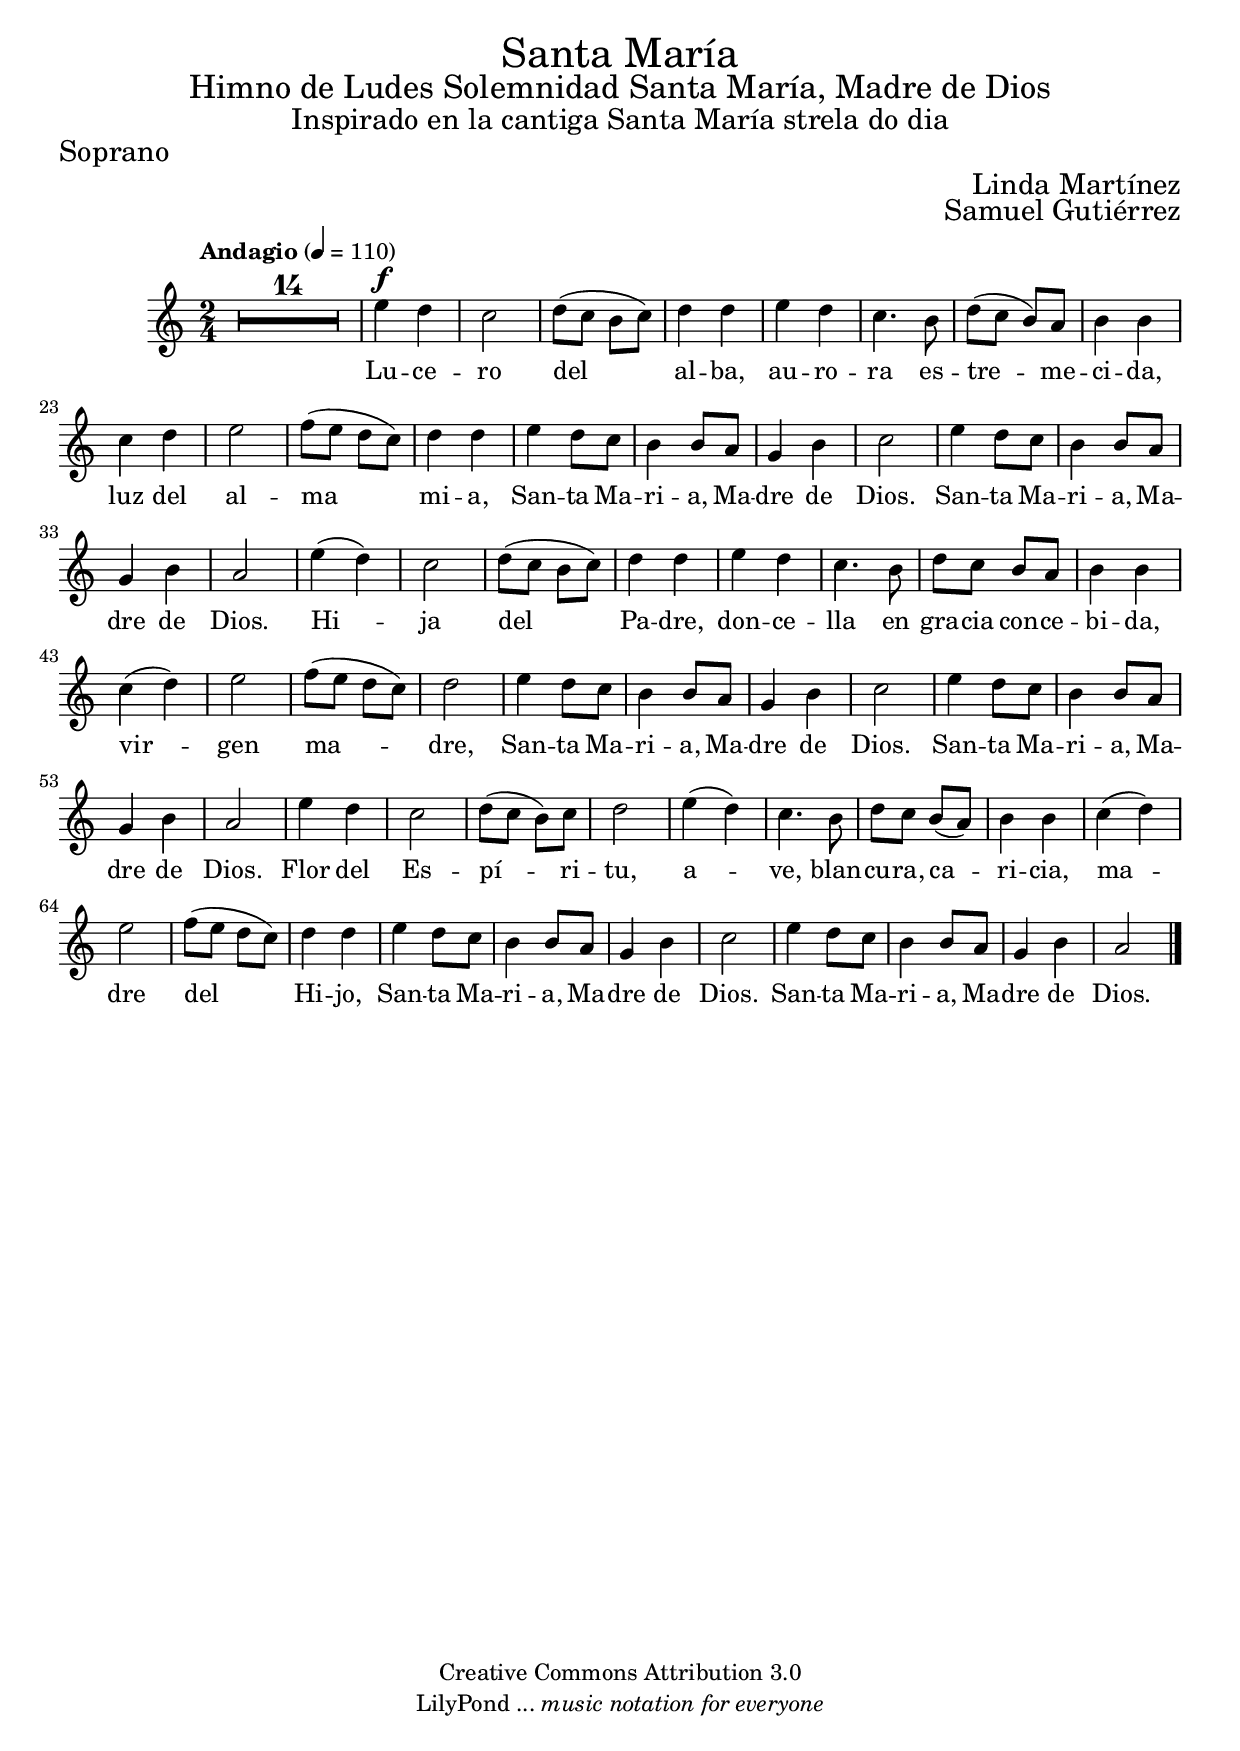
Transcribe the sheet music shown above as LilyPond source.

% Titulo de la pieza - Soprano
% by serachsam

\language "espanol"
\version "2.23.2"

% --- Global parameters
%particle = 0
%jump = \break
%time = 4

% --- Includes
\include "global.ily"
soprano = \relative do'' {
  \compressEmptyMeasures
  \dynamicUp
  R2*14
  mi4\f re
  do2
  re8( do si do)
  re4 re4
  mi4 re
  do4. si8
  re( do si) la
  si4 si4
  do4 re
  mi2
  fa8( mi re do)
  re4 re

  mi4 re8 do
  si4 si8 la8
  sol4 si4
  do2
  mi4 re8 do
  si4 si8 la8
  sol4 si4
  la2

  mi'4( re)
  do2
  re8( do si do)
  re4 re4
  mi4 re
  do4. si8
  re do si la
  si4 si4
  do4( re)
  mi2
  fa8( mi re do)
  re2

  mi4 re8 do
  si4 si8 la8
  sol4 si4
  do2
  mi4 re8 do
  si4 si8 la8
  sol4 si4
  la2

  mi'4 re
  do2
  re8( do si) do
  re2
  mi4( re)
  do4. si8
  re do si( la)
  si4 si4
  do4( re)
  mi2
  fa8( mi re do)
  re4 re

  mi4 re8 do
  si4 si8 la8
  sol4 si4
  do2
  mi4 re8 do
  si4 si8 la8
  sol4 si4
  la2
}

soprano-lyrics = \lyricmode {
  Lu -- ce -- ro del al -- ba,
  au -- ro -- ra es -- tre -- me -- ci -- da,
  luz del al -- ma mi -- a,

  San -- ta Ma -- ri -- a, Ma -- dre de Dios.
  San -- ta Ma -- ri -- a, Ma -- dre de Dios.

  Hi -- ja del Pa -- dre,
  don -- ce -- lla en gra -- cia con -- ce -- bi -- da,
  vir -- gen ma -- dre,
  San -- ta Ma -- ri -- a, Ma -- dre de Dios.
  San -- ta Ma -- ri -- a, Ma -- dre de Dios.

  Flor del Es -- pí -- ri -- tu,
  a -- ve, blan -- cu -- ra, ca -- ri -- cia,
  ma -- dre del Hi -- jo,
  San -- ta Ma -- ri -- a, Ma -- dre de Dios.
  San -- ta Ma -- ri -- a, Ma -- dre de Dios.

  Llena de ternura,
  bendita entre las benditas,
  madre de todos los hombres,
  San -- ta Ma -- ri -- a, Ma -- dre de Dios.
  San -- ta Ma -- ri -- a, Ma -- dre de Dios.
}

% \include "metronome.ily"

% --- Global size
%#(set-global-staff-size \size)

% --- Header
\markup { \fill-line { \center-column { \fontsize #5 \title \fontsize #3 \subtitle \fontsize #2 \nota } } }
\markup { \fill-line { \fontsize #2 "Soprano" \right-column { \fontsize #2 \autor } } }
\markup { \fill-line { "" \right-column { \fontsize #2 \arranger } } }
\markup { \fill-line { "" \right-column { \fontsize #2 \other } } }
\header {
  %dedication = "Dedication (dedicatoria)"
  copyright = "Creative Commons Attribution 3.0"
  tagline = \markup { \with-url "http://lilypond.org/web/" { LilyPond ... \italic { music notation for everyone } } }
  breakbefore = ##t
}

% --- Music

% --- Harmony

% --- Sheet
\score {
  <<
    \new Staff {
      \set Staff.midiInstrument = #"choir aahs"
      %\set Staff.midiMaximumVolume = #1.5
      <<
        \new Voice = "soprano" {
          <<
            \global
            \soprano
          >>
        }
        \new Lyrics \lyricsto "soprano" { \soprano-lyrics }
      >>
    }
  >>
  \midi {}
  \layout {}
}

% --- Paper
\paper {
  #(set-default-paper-size "letter")
  page-breaking = #ly:page-turn-breaking
}
